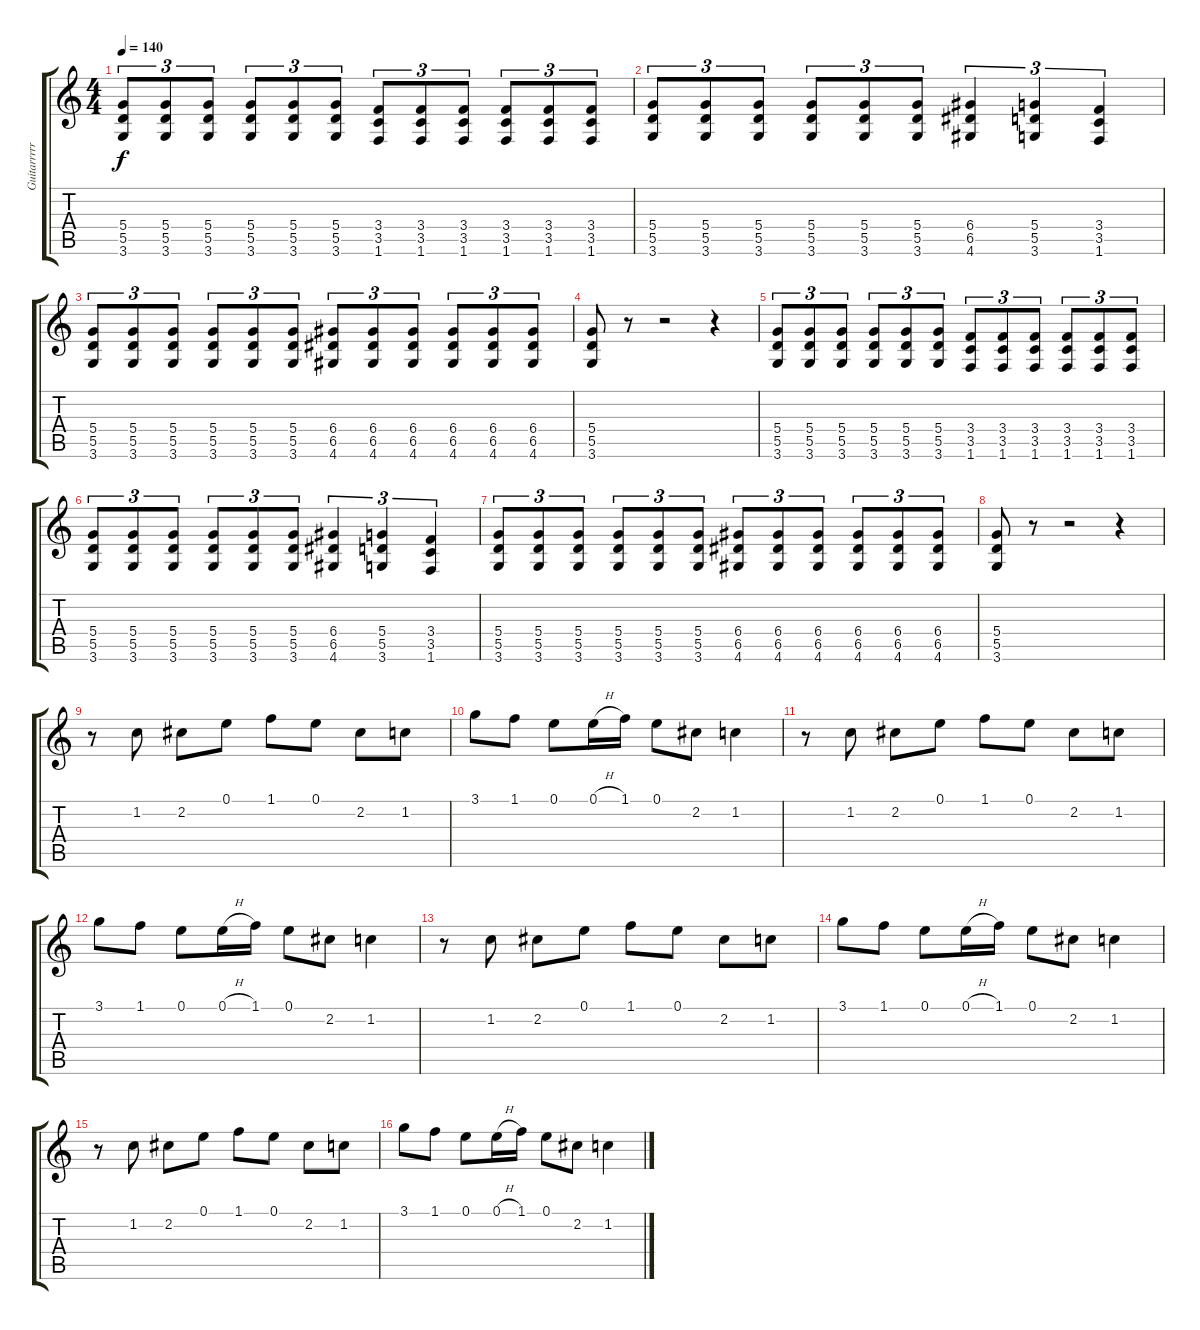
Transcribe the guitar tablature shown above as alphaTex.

\track ("Guitarrrrrrrrrr" "Guitarrrrr") {instrument distortionguitar}
\staff {score tabs}
\tuning (E4 B3 G3 D3 A2 E2) {hide}
\ts (4 4)
\tempo 140
\clef g2
\ks c
(5.4 5.5 3.6).8{tu (3 2) dy f} (5.4 5.5 3.6).8{tu (3 2)} (5.4 5.5 3.6).8{tu (3 2)} (5.4 5.5 3.6).8{tu (3 2)} (5.4 5.5 3.6).8{tu (3 2)} (5.4 5.5 3.6).8{tu (3 2)} (3.4 3.5 1.6).8{tu (3 2)} (3.4 3.5 1.6).8{tu (3 2)} (3.4 3.5 1.6).8{tu (3 2)} (3.4 3.5 1.6).8{tu (3 2)} (3.4 3.5 1.6).8{tu (3 2)} (3.4 3.5 1.6).8{tu (3 2)} |
(5.4 5.5 3.6).8{tu (3 2)} (5.4 5.5 3.6).8{tu (3 2)} (5.4 5.5 3.6).8{tu (3 2)} (5.4 5.5 3.6).8{tu (3 2)} (5.4 5.5 3.6).8{tu (3 2)} (5.4 5.5 3.6).8{tu (3 2)} (6.4 6.5 4.6).4{tu (3 2)} (5.4 5.5 3.6).4{tu (3 2)} (3.4 3.5 1.6).4{tu (3 2)} |
(5.4 5.5 3.6).8{tu (3 2)} (5.4 5.5 3.6).8{tu (3 2)} (5.4 5.5 3.6).8{tu (3 2)} (5.4 5.5 3.6).8{tu (3 2)} (5.4 5.5 3.6).8{tu (3 2)} (5.4 5.5 3.6).8{tu (3 2)} (6.4 6.5 4.6).8{tu (3 2)} (6.4 6.5 4.6).8{tu (3 2)} (6.4 6.5 4.6).8{tu (3 2)} (6.4 6.5 4.6).8{tu (3 2)} (6.4 6.5 4.6).8{tu (3 2)} (6.4 6.5 4.6).8{tu (3 2)} |
(5.4 5.5 3.6).8 r.8 r.2 r.4 |
(5.4 5.5 3.6).8{tu (3 2)} (5.4 5.5 3.6).8{tu (3 2)} (5.4 5.5 3.6).8{tu (3 2)} (5.4 5.5 3.6).8{tu (3 2)} (5.4 5.5 3.6).8{tu (3 2)} (5.4 5.5 3.6).8{tu (3 2)} (3.4 3.5 1.6).8{tu (3 2)} (3.4 3.5 1.6).8{tu (3 2)} (3.4 3.5 1.6).8{tu (3 2)} (3.4 3.5 1.6).8{tu (3 2)} (3.4 3.5 1.6).8{tu (3 2)} (3.4 3.5 1.6).8{tu (3 2)} |
(5.4 5.5 3.6).8{tu (3 2)} (5.4 5.5 3.6).8{tu (3 2)} (5.4 5.5 3.6).8{tu (3 2)} (5.4 5.5 3.6).8{tu (3 2)} (5.4 5.5 3.6).8{tu (3 2)} (5.4 5.5 3.6).8{tu (3 2)} (6.4 6.5 4.6).4{tu (3 2)} (5.4 5.5 3.6).4{tu (3 2)} (3.4 3.5 1.6).4{tu (3 2)} |
(5.4 5.5 3.6).8{tu (3 2)} (5.4 5.5 3.6).8{tu (3 2)} (5.4 5.5 3.6).8{tu (3 2)} (5.4 5.5 3.6).8{tu (3 2)} (5.4 5.5 3.6).8{tu (3 2)} (5.4 5.5 3.6).8{tu (3 2)} (6.4 6.5 4.6).8{tu (3 2)} (6.4 6.5 4.6).8{tu (3 2)} (6.4 6.5 4.6).8{tu (3 2)} (6.4 6.5 4.6).8{tu (3 2)} (6.4 6.5 4.6).8{tu (3 2)} (6.4 6.5 4.6).8{tu (3 2)} |
(5.4 5.5 3.6).8 r.8 r.2 r.4 |
r.8 1.2.8 2.2.8 0.1.8 1.1.8 0.1.8 2.2.8 1.2.8 |
3.1.8 1.1.8 0.1.8 0.1{h}.16 1.1.16 0.1.8 2.2.8 1.2.4 |
r.8 1.2.8 2.2.8 0.1.8 1.1.8 0.1.8 2.2.8 1.2.8 |
3.1.8 1.1.8 0.1.8 0.1{h}.16 1.1.16 0.1.8 2.2.8 1.2.4 |
r.8 1.2.8 2.2.8 0.1.8 1.1.8 0.1.8 2.2.8 1.2.8 |
3.1.8 1.1.8 0.1.8 0.1{h}.16 1.1.16 0.1.8 2.2.8 1.2.4 |
r.8 1.2.8 2.2.8 0.1.8 1.1.8 0.1.8 2.2.8 1.2.8 |
3.1.8 1.1.8 0.1.8 0.1{h}.16 1.1.16 0.1.8 2.2.8 1.2.4
